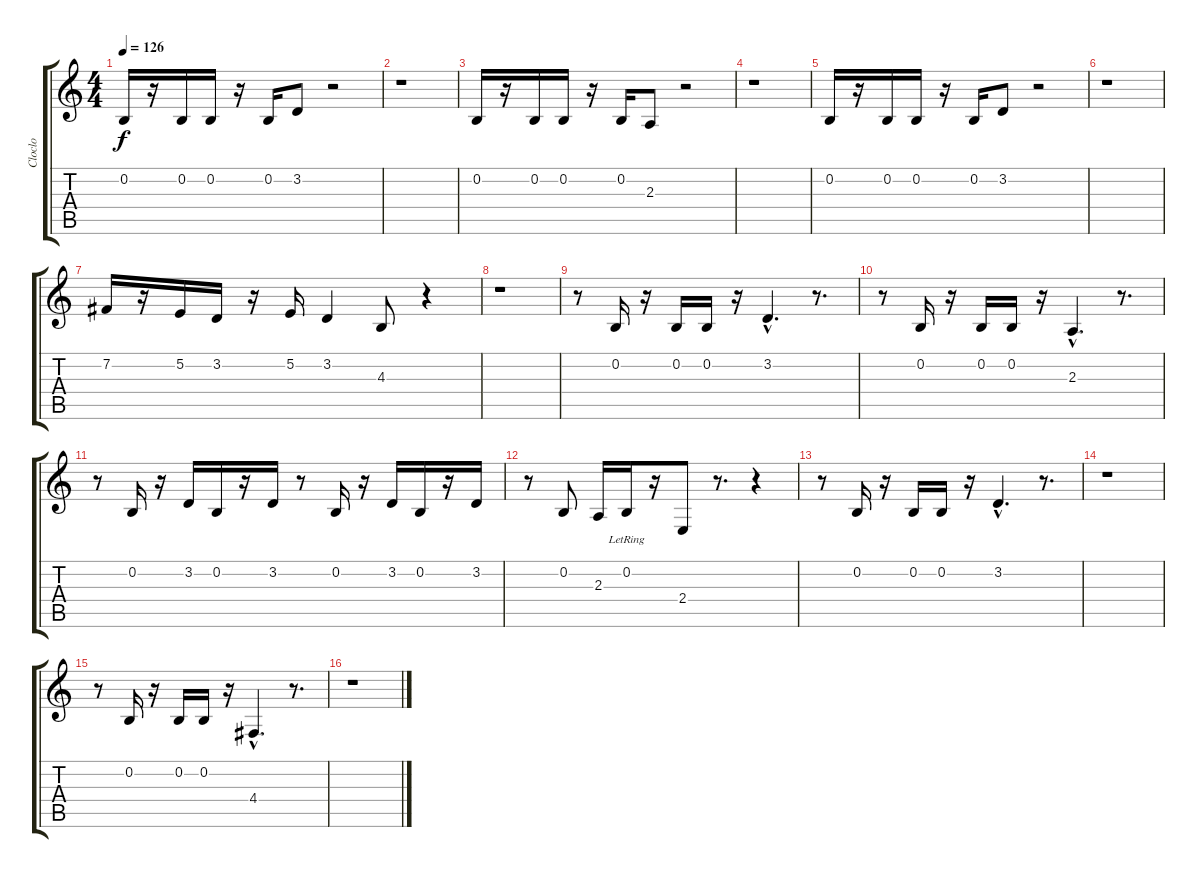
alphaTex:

\track ("Cloclo" "Cloclo") {instrument altosax}
\staff {score tabs}
\tuning (E4 B3 G3 D3 A2 E2) {hide}
\ts (4 4)
\tempo 126
\clef g2
\ks c
0.2.16{dy f} r.16 0.2.16 0.2.16 r.16 0.2.16 3.2.8 r.2 |
r.1 |
0.2.16 r.16 0.2.16 0.2.16 r.16 0.2.16 2.3.8 r.2 |
r.1 |
0.2.16 r.16 0.2.16 0.2.16 r.16 0.2.16 3.2.8 r.2 |
r.1 |
7.2.16 r.16 5.2.16 3.2.16 r.16 5.2.16 3.2.4 4.3.8 r.4 |
r.1 |
r.8 0.2.16 r.16 0.2.16 0.2.16 r.16 3.2{hac}.4{d} r.8{d} |
r.8 0.2.16 r.16 0.2.16 0.2.16 r.16 2.3{hac}.4{d} r.8{d} |
r.8 0.2.16 r.16 3.2.16 0.2.16 r.16 3.2.16 r.8 0.2.16 r.16 3.2.16 0.2.16 r.16 3.2.16 |
r.8 0.2.8 2.3.16 0.2{lr}.16 r.16 2.4.8 r.8{d} r.4 |
r.8 0.2.16 r.16 0.2.16 0.2.16 r.16 3.2{hac}.4{d} r.8{d} |
r.1 |
r.8 0.2.16 r.16 0.2.16 0.2.16 r.16 4.4{hac}.4{d} r.8{d} |
r.1
